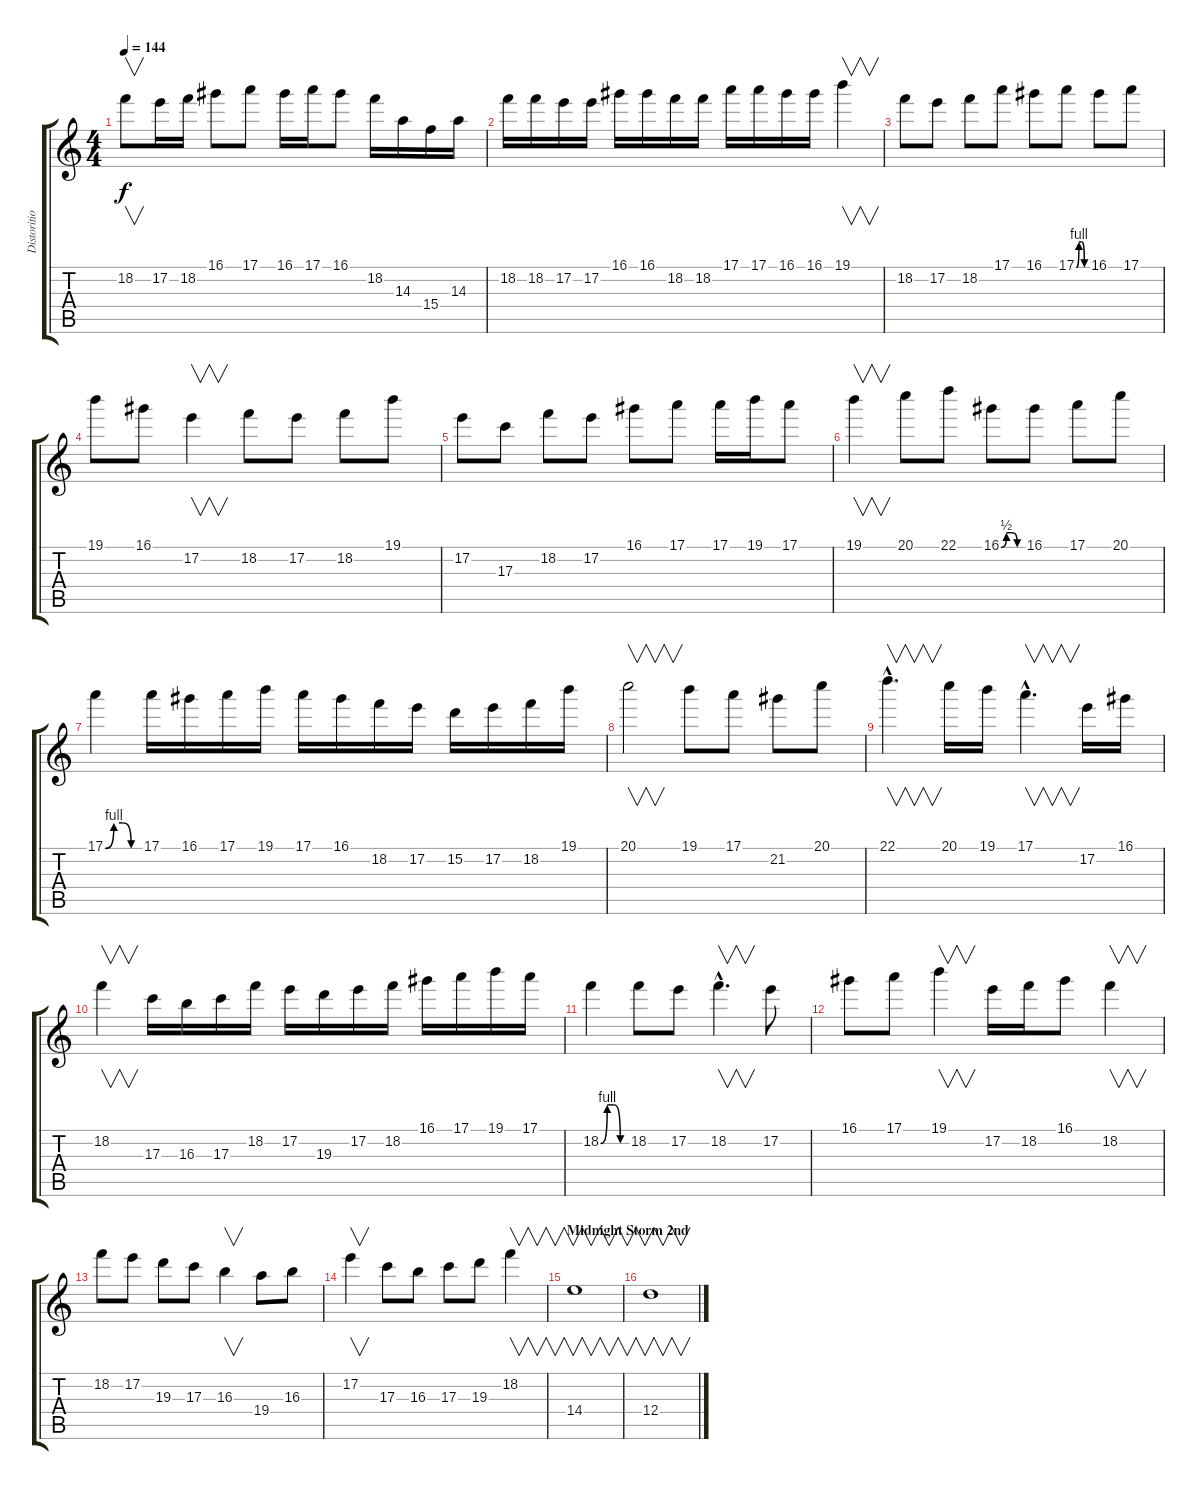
\track ("Distorition Guitar" "Distoritio") {instrument distortionguitar}
\staff {score tabs}
\tuning (E4 B3 G3 D3 A2 E2) {hide}
\ts (4 4)
\tempo 144
\clef g2
\ks c
18.2.8{v dy f} 17.2.16 18.2.16 16.1.8 17.1.8 16.1.16 17.1.16 16.1.8 18.2.16 14.3.16 15.4.16 14.3.16 |
18.2.16 18.2.16 17.2.16 17.2.16 16.1.16 16.1.16 18.2.16 18.2.16 17.1.16 17.1.16 16.1.16 16.1.16 19.1.4{v} |
18.2.8 17.2.8 18.2.8 17.1.8 16.1.8 17.1{be (custom 0 0 15 4 30 4 45 0 60 0)}.8 16.1.8 17.1.8 |
19.1.8 16.1.8 17.2.4{v} 18.2.8 17.2.8 18.2.8 19.1.8 |
17.2.8 17.3.8 18.2.8 17.2.8 16.1.8 17.1.8 17.1.16 19.1.16 17.1.8 |
19.1.4{v} 20.1.8 22.1.8 16.1{be (custom 0 0 15 2 30 2 45 0 60 0)}.8 16.1.8 17.1.8 20.1.8 |
17.1{be (custom 0 0 15 4 30 4 45 0 60 0)}.4 17.1.16 16.1.16 17.1.16 19.1.16 17.1.16 16.1.16 18.2.16 17.2.16 15.2.16 17.2.16 18.2.16 19.1.16 |
20.1.2{v} 19.1.8 17.1.8 21.2.8 20.1.8 |
22.1{hac}.4{v d} 20.1.16 19.1.16 17.1{hac}.4{v d} 17.2.16 16.1.16 |
18.2.4{v} 17.3.16 16.3.16 17.3.16 18.2.16 17.2.16 19.3.16 17.2.16 18.2.16 16.1.16 17.1.16 19.1.16 17.1.16 |
18.2{be (custom 0 0 15 4 30 4 45 0 60 0)}.4 18.2.8 17.2.8 18.2{hac}.4{v d} 17.2.8 |
16.1.8 17.1.8 19.1.4{v} 17.2.16 18.2.16 16.1.8 18.2.4{v} |
18.2.8 17.2.8 19.3.8 17.3.8 16.3.4{v} 19.4.8 16.3.8 |
17.2.4{v} 17.3.8 16.3.8 17.3.8 19.3.8 18.2.4{v} |
\section ("" "Midnight Storm 2nd")
14.4.1{v} |
12.4.1{v}
